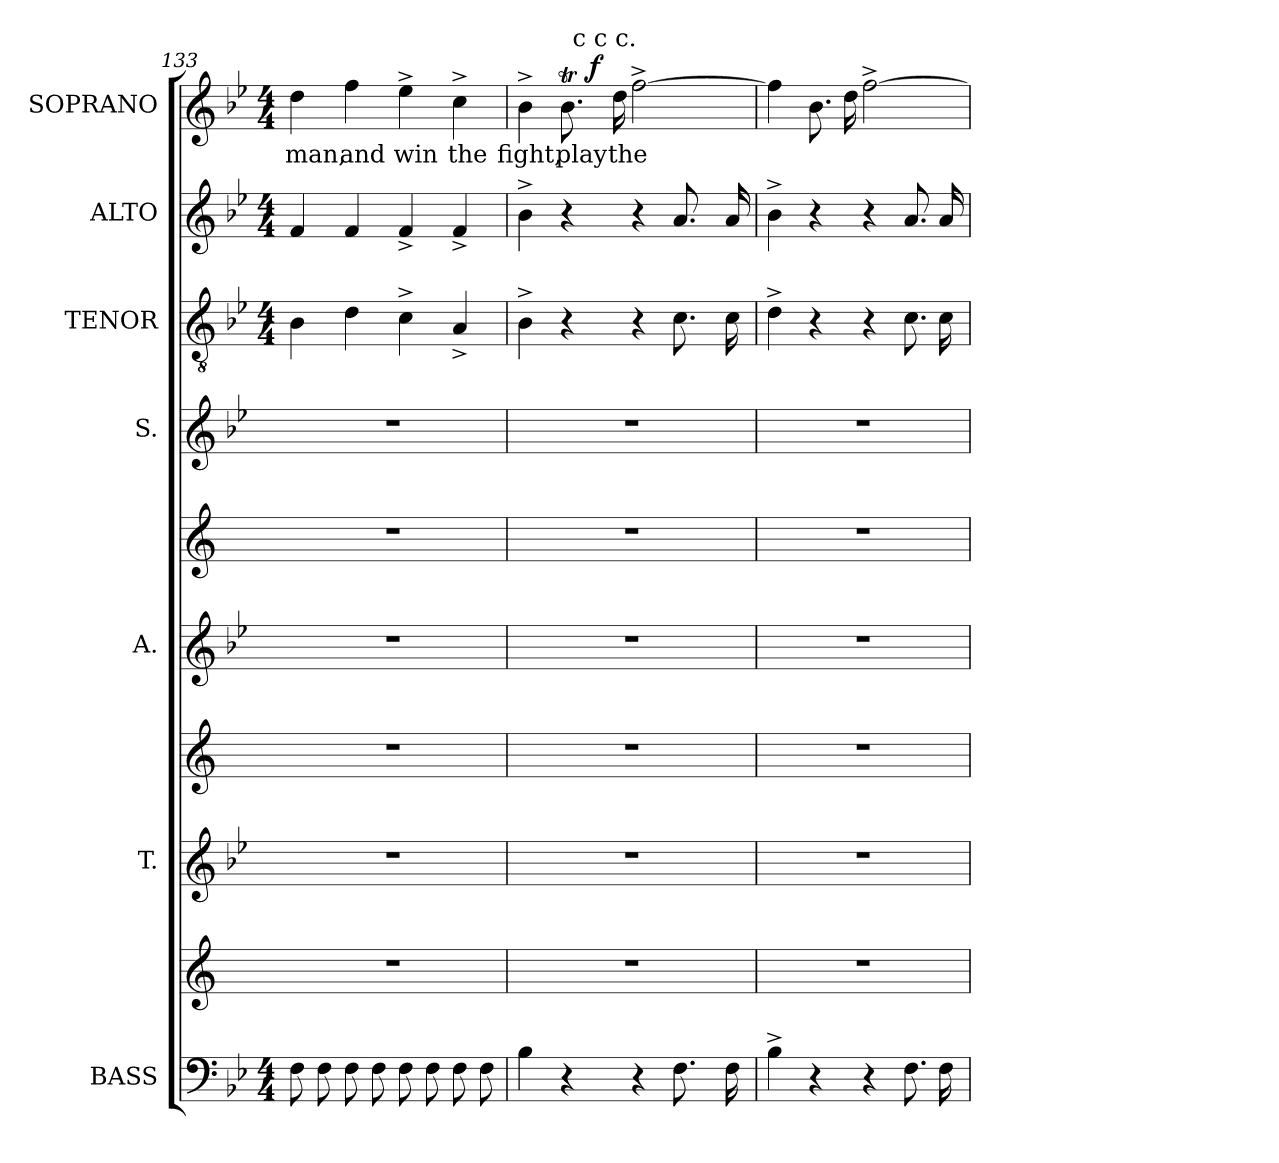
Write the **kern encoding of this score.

**kern	**kern	**kern	**kern	**kern	**kern	**kern	**kern	**kern	**kern	**text	**dynam
*part10	*part9	*part8	*part7	*part6	*part5	*part4	*part3	*part2	*part1	*part1	*part1
*staff10	*staff9	*staff8	*staff7	*staff6	*staff5	*staff4	*staff3	*staff2	*staff1	*staff1	*staff1
*I"BASS	*	*I"T.	*	*I"A.	*	*I"S.	*I"TENOR	*I"ALTO	*I"SOPRANO	*	*
*I'B.	*	*I'T.	*	*I'A.	*	*I'S.	*I'T.	*I'A.	*I'S.	*	*
*clefF4	*clefG2	*clefG2	*clefG2	*clefG2	*clefG2	*clefG2	*clefGv2	*clefG2	*clefG2	*	*
*	*ITrd1c2	*	*ITrd1c2	*	*ITrd1c2	*ITrd3c5	*	*	*	*	*
*k[b-e-]	*k[b-e-]	*k[b-e-]	*k[b-e-]	*k[b-e-]	*k[b-e-]	*k[b-]	*k[b-e-]	*k[b-e-]	*k[b-e-]	*	*
*B-:	*B-:	*B-:	*B-:	*B-:	*B-:	*F:	*B-:	*B-:	*B-:	*	*
*M4/4	*	*	*	*	*	*	*M4/4	*M4/4	*M4/4	*	*
=133	=133	=133	=133	=133	=133	=133	=133	=133	=133	=133	=133
!	!	!	!	!	!	!	!	!	!	!LO:LY:b	!
8F\	1r	1r	1r	1r	1r	1r	4B-\	4f/	4dd\	man,	.
8F\	.	.	.	.	.	.	.	.	.	.	.
!	!	!	!	!	!	!	!	!	!	!LO:LY:b	!
8F\	.	.	.	.	.	.	4d\	4f/	4ff\	and	.
8F\	.	.	.	.	.	.	.	.	.	.	.
!	!	!	!	!	!	!	!	!	!	!LO:LY:b	!
8F\	.	.	.	.	.	.	4c^>\	4f^</	4ee-^>\	win	.
8F\	.	.	.	.	.	.	.	.	.	.	.
!	!	!	!	!	!	!	!	!	!	!LO:LY:b	!
8F\	.	.	.	.	.	.	4A^</	4f^</	4cc^>\	the	.
8F\	.	.	.	.	.	.	.	.	.	.	.
!!LO:LB:g=z
=134	=134	=134	=134	=134	=134	=134	=134	=134	=134	=134	=134
!	!	!	!	!	!	!	!	!	!LO:TX:a:t=1 35	!	!
!	!	!	!	!	!	!	!	!	!	!LO:LY:b	!
*	*	*	*	*	*	*	*	*	*^	*	*
*	*	*	*	*	*	*	*	*	*	*^	*	*
4B-\	1r	1r	1r	1r	1r	1r	4B-^>\	4b-^>\	4b-^>\	4ryy	4ryy	fight,	.
!	!	!	!	!	!	!	!	!	!	!	!	!LO:LY:b	!
4r	.	.	.	.	.	.	4r	4r	8.b-T\	16.ryy	32ryy	play	.
!	!	!	!	!	!	!	!	!	!	!	!LO:TX:a:t=c c c.	!	!
.	.	.	.	.	.	.	.	.	.	.	2ryy	.	.
!	!	!	!	!	!	!	!	!	!	!	!	!	!LO:DY:a
.	.	.	.	.	.	.	.	.	.	2ryy	.	.	f
!	!	!	!	!	!	!	!	!	!	!	!	!LO:LY:b	!
.	.	.	.	.	.	.	.	.	16dd\	.	.	the	.
4r	.	.	.	.	.	.	4r	4r	[>2ff^>\	.	.	.	.
8.F\	.	.	.	.	.	.	8.c\	8.a/	.	.	.	.	.
.	.	.	.	.	.	.	.	.	.	.	8..ryy	.	.
.	.	.	.	.	.	.	.	.	.	8ryy	.	.	.
16F\	.	.	.	.	.	.	16c\	16a/	.	.	.	.	.
.	.	.	.	.	.	.	.	.	.	32ryy	.	.	.
*	*	*	*	*	*	*	*	*	*v	*v	*v	*	*
=135	=135	=135	=135	=135	=135	=135	=135	=135	=135	=135	=135
4B-^>\	1r	1r	1r	1r	1r	1r	4d^>\	4b-^>\	4ff\]	.	.
4r	.	.	.	.	.	.	4r	4r	8.b-\	.	.
.	.	.	.	.	.	.	.	.	16dd\	.	.
4r	.	.	.	.	.	.	4r	4r	[>2ff^>\	.	.
8.F\	.	.	.	.	.	.	8.c\	8.a/	.	.	.
16F\	.	.	.	.	.	.	16c\	16a/	.	.	.
=	=	=	=	=	=	=	=	=	=	=	=
*-	*-	*-	*-	*-	*-	*-	*-	*-	*-	*-	*-
